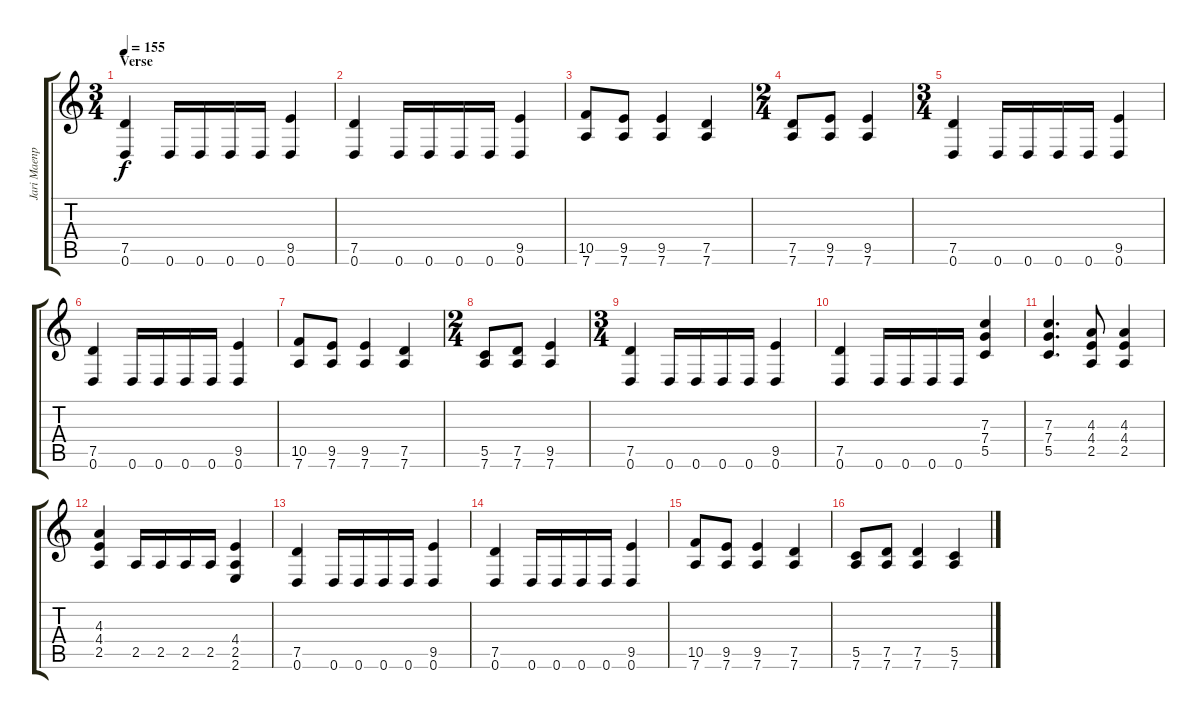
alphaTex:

\track ("Jari Maenpaa" "Jari Maenp") {instrument distortionguitar}
\staff {score tabs}
\tuning (D4 A3 F3 C3 G2 D2) {hide}
\ts (3 4)
\section ("" "Verse")
\tempo 155
\clef g2
\ks c
(7.5 0.6).4{dy f} 0.6.16 0.6.16 0.6.16 0.6.16 (9.5 0.6).4 |
(7.5 0.6).4 0.6.16 0.6.16 0.6.16 0.6.16 (9.5 0.6).4 |
(10.5 7.6).8 (9.5 7.6).8 (9.5 7.6).4 (7.5 7.6).4 |
\ts (2 4)
(7.5 7.6).8 (9.5 7.6).8 (9.5 7.6).4 |
\ts (3 4)
(7.5 0.6).4 0.6.16 0.6.16 0.6.16 0.6.16 (9.5 0.6).4 |
(7.5 0.6).4 0.6.16 0.6.16 0.6.16 0.6.16 (9.5 0.6).4 |
(10.5 7.6).8 (9.5 7.6).8 (9.5 7.6).4 (7.5 7.6).4 |
\ts (2 4)
(5.5 7.6).8 (7.5 7.6).8 (9.5 7.6).4 |
\ts (3 4)
(7.5 0.6).4 0.6.16 0.6.16 0.6.16 0.6.16 (9.5 0.6).4 |
(7.5 0.6).4 0.6.16 0.6.16 0.6.16 0.6.16 (7.3 7.4 5.5).4 |
(7.3 7.4 5.5).4{d} (4.3 4.4 2.5).8 (4.3 4.4 2.5).4 |
(4.3 4.4 2.5).4 2.5.16 2.5.16 2.5.16 2.5.16 (4.4 2.5 2.6).4 |
(7.5 0.6).4 0.6.16 0.6.16 0.6.16 0.6.16 (9.5 0.6).4 |
(7.5 0.6).4 0.6.16 0.6.16 0.6.16 0.6.16 (9.5 0.6).4 |
(10.5 7.6).8 (9.5 7.6).8 (9.5 7.6).4 (7.5 7.6).4 |
(5.5 7.6).8 (7.5 7.6).8 (7.5 7.6).4 (5.5 7.6).4
